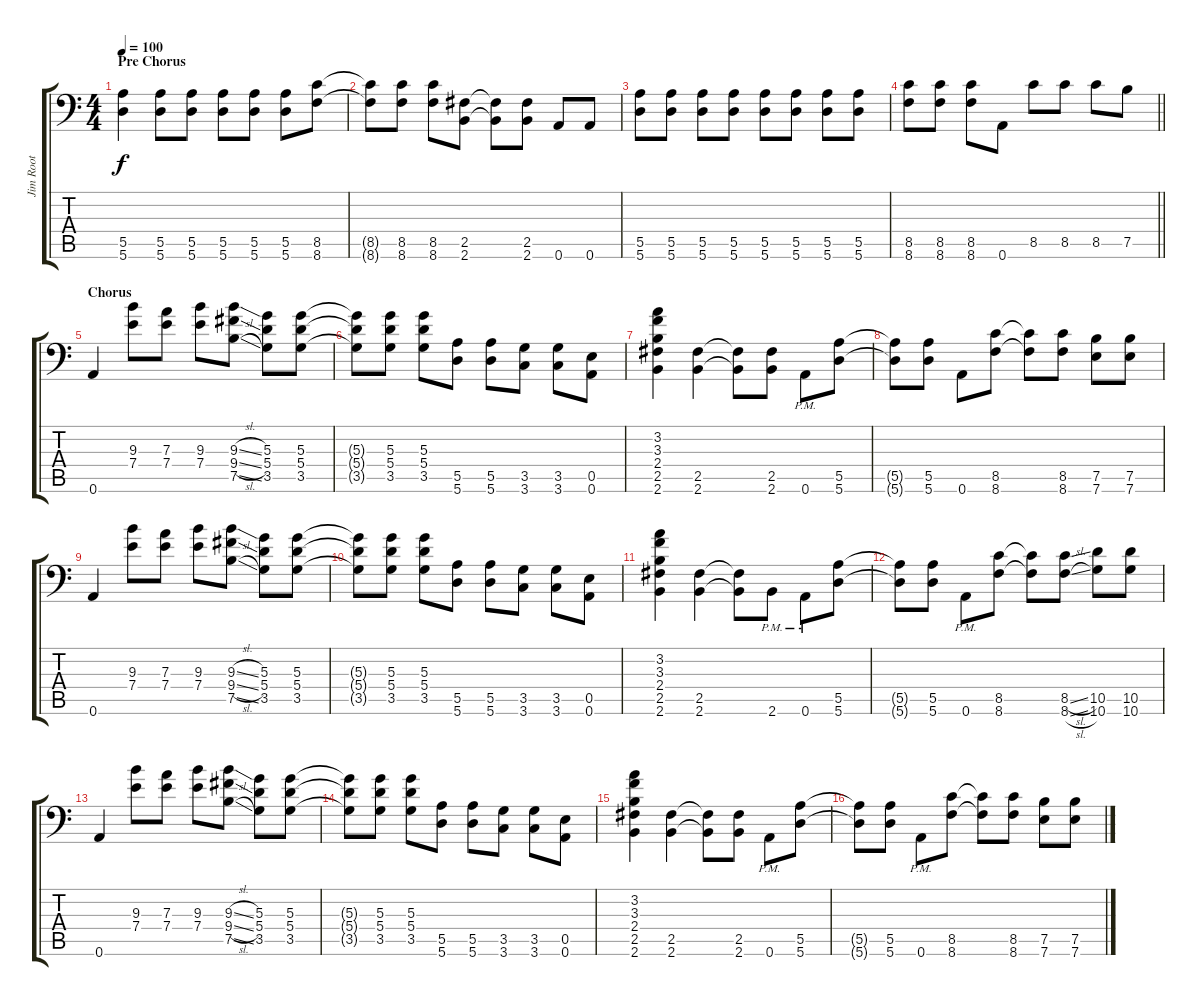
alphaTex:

\track ("Jim Root" "Jim Root") {instrument distortionguitar}
\staff {score tabs}
\tuning (B3 Gb3 D3 A2 E2 A1) {hide}
\ts (4 4)
\section ("" "Pre Chorus")
\tempo 100
\clef f4
\ks c
(5.5 5.6).4{dy f} (5.5 5.6).8 (5.5 5.6).8 (5.5 5.6).8 (5.5 5.6).8 (5.5 5.6).8 (8.5 8.6).8 |
(8.5{t} 8.6{t}).8 (8.5 8.6).8 (8.5 8.6).8 (2.5 2.6).8 (2.5{t} 2.6{t}).8 (2.5 2.6).8 0.6.8 0.6.8 |
(5.5 5.6).8 (5.5 5.6).8 (5.5 5.6).8 (5.5 5.6).8 (5.5 5.6).8 (5.5 5.6).8 (5.5 5.6).8 (5.5 5.6).8 |
\barLineRight lightlight
(8.5 8.6).8 (8.5 8.6).8 (8.5 8.6).8 0.6.8 8.5.8 8.5.8 8.5.8 7.5.8 |
\section ("" "Chorus")
0.6.4 (9.3 7.4).8 (7.3 7.4).8 (9.3 7.4).8 (9.3{sl} 9.4{sl} 7.5{sl}).8 (5.3 5.4 3.5).8 (5.3 5.4 3.5).8 |
(5.3{t} 5.4{t} 3.5{t}).8 (5.3 5.4 3.5).8 (5.3 5.4 3.5).8 (5.5 5.6).8 (5.5 5.6).8 (3.5 3.6).8 (3.5 3.6).8 (0.5 0.6).8 |
(3.2 3.3 2.4 2.5 2.6).4 (2.5 2.6).4 (2.5{t} 2.6{t}).8 (2.5 2.6).8 0.6{pm}.8 (5.5 5.6).8 |
(5.5{t} 5.6{t}).8 (5.5 5.6).8 0.6.8 (8.5 8.6).8 (8.5{t} 8.6{t}).8 (8.5 8.6).8 (7.5 7.6).8 (7.5 7.6).8 |
0.6.4 (9.3 7.4).8 (7.3 7.4).8 (9.3 7.4).8 (9.3{sl} 9.4{sl} 7.5{sl}).8 (5.3 5.4 3.5).8 (5.3 5.4 3.5).8 |
(5.3{t} 5.4{t} 3.5{t}).8 (5.3 5.4 3.5).8 (5.3 5.4 3.5).8 (5.5 5.6).8 (5.5 5.6).8 (3.5 3.6).8 (3.5 3.6).8 (0.5 0.6).8 |
(3.2 3.3 2.4 2.5 2.6).4 (2.5 2.6).4 (2.5{t} 2.6{t}).8 2.6{pm}.8 0.6{pm}.8 (5.5 5.6).8 |
(5.5{t} 5.6{t}).8 (5.5 5.6).8 0.6{pm}.8 (8.5 8.6).8 (8.5{t} 8.6{t}).8 (8.5{sl} 8.6{sl}).8 (10.5 10.6).8 (10.5 10.6).8 |
0.6.4 (9.3 7.4).8 (7.3 7.4).8 (9.3 7.4).8 (9.3{sl} 9.4{sl} 7.5{sl}).8 (5.3 5.4 3.5).8 (5.3 5.4 3.5).8 |
(5.3{t} 5.4{t} 3.5{t}).8 (5.3 5.4 3.5).8 (5.3 5.4 3.5).8 (5.5 5.6).8 (5.5 5.6).8 (3.5 3.6).8 (3.5 3.6).8 (0.5 0.6).8 |
(3.2 3.3 2.4 2.5 2.6).4 (2.5 2.6).4 (2.5{t} 2.6{t}).8 (2.5 2.6).8 0.6{pm}.8 (5.5 5.6).8 |
(5.5{t} 5.6{t}).8 (5.5 5.6).8 0.6{pm}.8 (8.5 8.6).8 (8.5{t} 8.6{t}).8 (8.5 8.6).8 (7.5 7.6).8 (7.5 7.6).8
